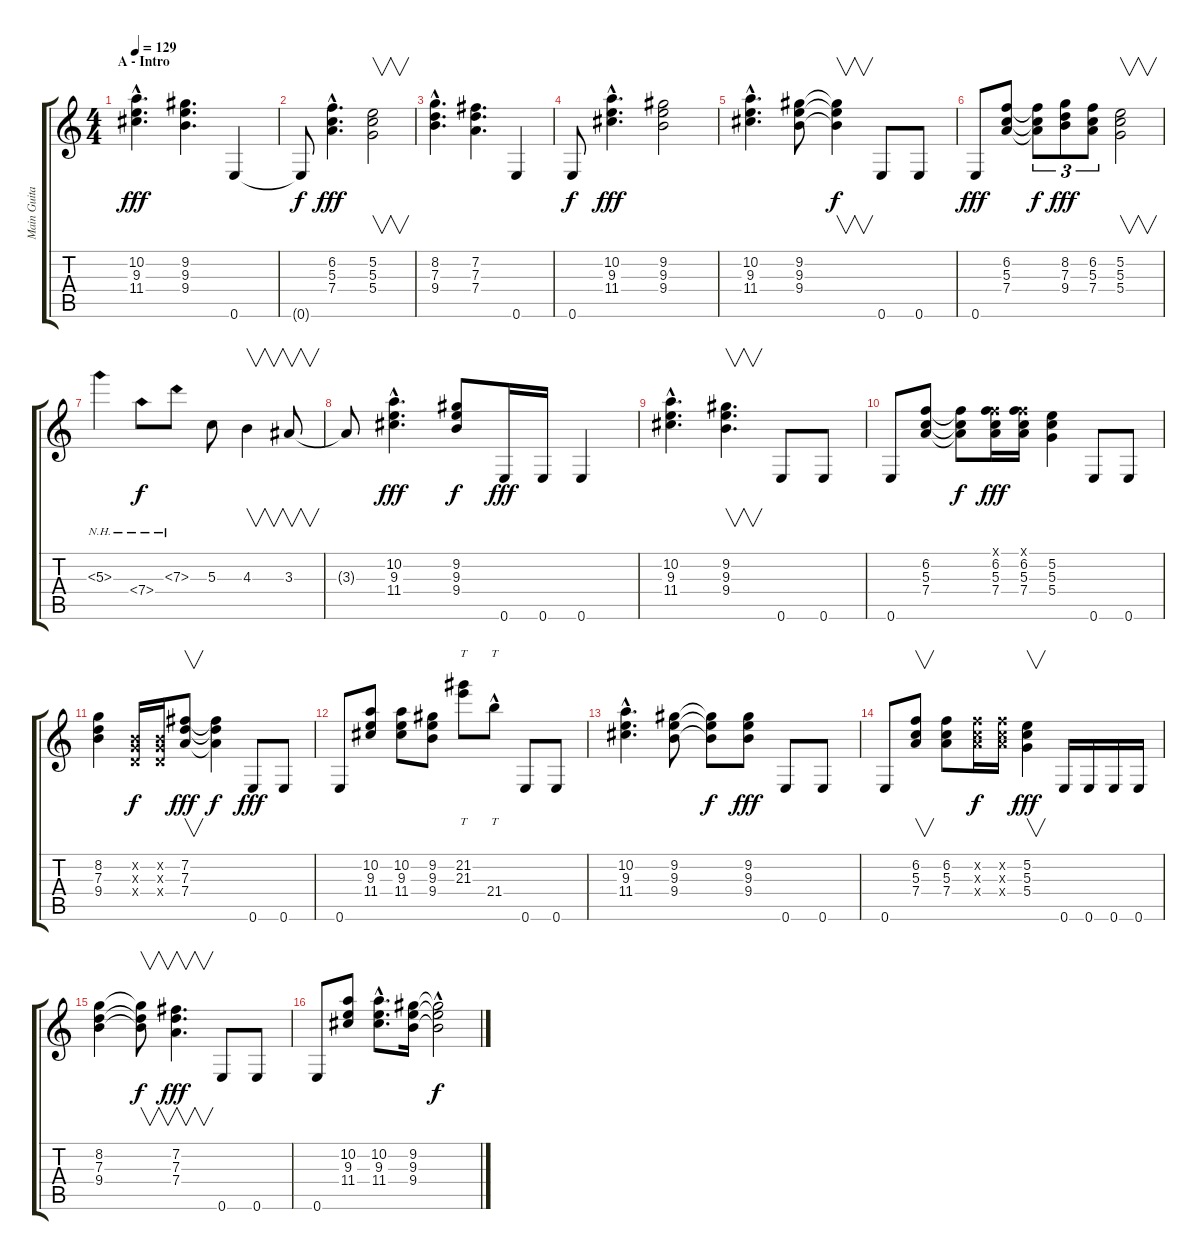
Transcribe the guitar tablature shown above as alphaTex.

\track ("Main Guitar" "Main Guita") {instrument distortionguitar}
\staff {score tabs}
\tuning (E4 B3 G3 D3 A2 E2) {hide}
\ts (4 4)
\section ("" "A - Intro")
\tempo 129
\clef g2
\ks c
(10.2{hac} 9.3{hac} 11.4{hac}).4{d dy fff instrument distortionguitar} (9.2 9.3 9.4).4{d} 0.6.4 |
0.6{t}.8{dy f} (6.2{hac} 5.3{hac} 7.4{hac}).4{d dy fff} (5.2 5.3 5.4).2{v} |
(8.2{hac} 7.3{hac} 9.4{hac}).4{d} (7.2 7.3 7.4).4{d} 0.6.4 |
0.6.8{dy f} (10.2{hac} 9.3{hac} 11.4{hac}).4{d dy fff} (9.2 9.3 9.4).2 |
(10.2{hac} 9.3 11.4).4{d} (9.2 9.3 9.4).8 (9.2{t} 9.3{t} 9.4{t}).4{v dy f} 0.6.8 0.6.8 |
0.6.8{dy fff} (6.2 5.3 7.4).8 (6.2{t} 5.3{t} 7.4{t}).8{tu (3 2) dy f} (8.2 7.3 9.4).8{tu (3 2) dy fff} (6.2 5.3 7.4).8{tu (3 2)} (5.2 5.3 5.4).2{v} |
5.3{nh}.4 7.4{nh}.8{dy f} 7.3{nh}.8 5.3.8 4.3.4{v} 3.3.8{v} |
3.3{t}.8 (10.2{hac} 9.3{hac} 11.4).4{d dy fff} (9.2 9.3 9.4).8{dy f} 0.6.16{dy fff} 0.6.16 0.6.4 |
(10.2{hac} 9.3{hac} 11.4{hac}).4{d} (9.2 9.3 9.4).4{v d} 0.6.8 0.6.8 |
0.6.8 (6.2 5.3 7.4).8 (6.2{t} 5.3{t} 7.4{t}).8{dy f} (1.1{x} 6.2 5.3 7.4).16{dy fff} (1.1{x} 6.2 5.3 7.4).16 (5.2 5.3 5.4).4 0.6.8 0.6.8 |
(8.2 7.3 9.4).4 (0.2{x} 0.3{x} 0.4{x}).16{dy f} (0.2{x} 0.3{x} 0.4{x}).16 (7.2 7.3 7.4).8{v dy fff} (7.2{t} 7.3{t} 7.4{t}).4{dy f} 0.6.8{dy fff} 0.6.8 |
0.6.8 (10.2 9.3 11.4).8 (10.2 9.3 11.4).8 (9.2 9.3 9.4).8 (21.2 21.3).8{tt} 21.4{hac}.8{tt} 0.6.8 0.6.8 |
(10.2{hac} 9.3{hac} 11.4{hac}).4{d} (9.2 9.3 9.4).8 (9.2{t} 9.3{t} 9.4{t}).8{dy f} (9.2 9.3 9.4).8{dy fff} 0.6.8 0.6.8 |
0.6.8 (6.2 5.3 7.4).8{v} (6.2 5.3 7.4).8 (6.2{x} 5.3{x} 7.4{x}).16{dy f} (6.2{x} 5.3{x} 7.4{x}).16 (5.2 5.3 5.4).4{v dy fff} 0.6.16 0.6.16 0.6.16 0.6.16 |
(8.2 7.3 9.4).4 (8.2{t} 7.3{t} 9.4{t}).8{v dy f} (7.2 7.3 7.4).4{v d dy fff} 0.6.8 0.6.8 |
0.6.8 (10.2 9.3 11.4).8 (10.2{hac} 9.3{hac} 11.4{hac}).8{d} (9.2 9.3 9.4).16 (9.2{hac t} 9.3{hac t} 9.4{t}).2{dy f}
